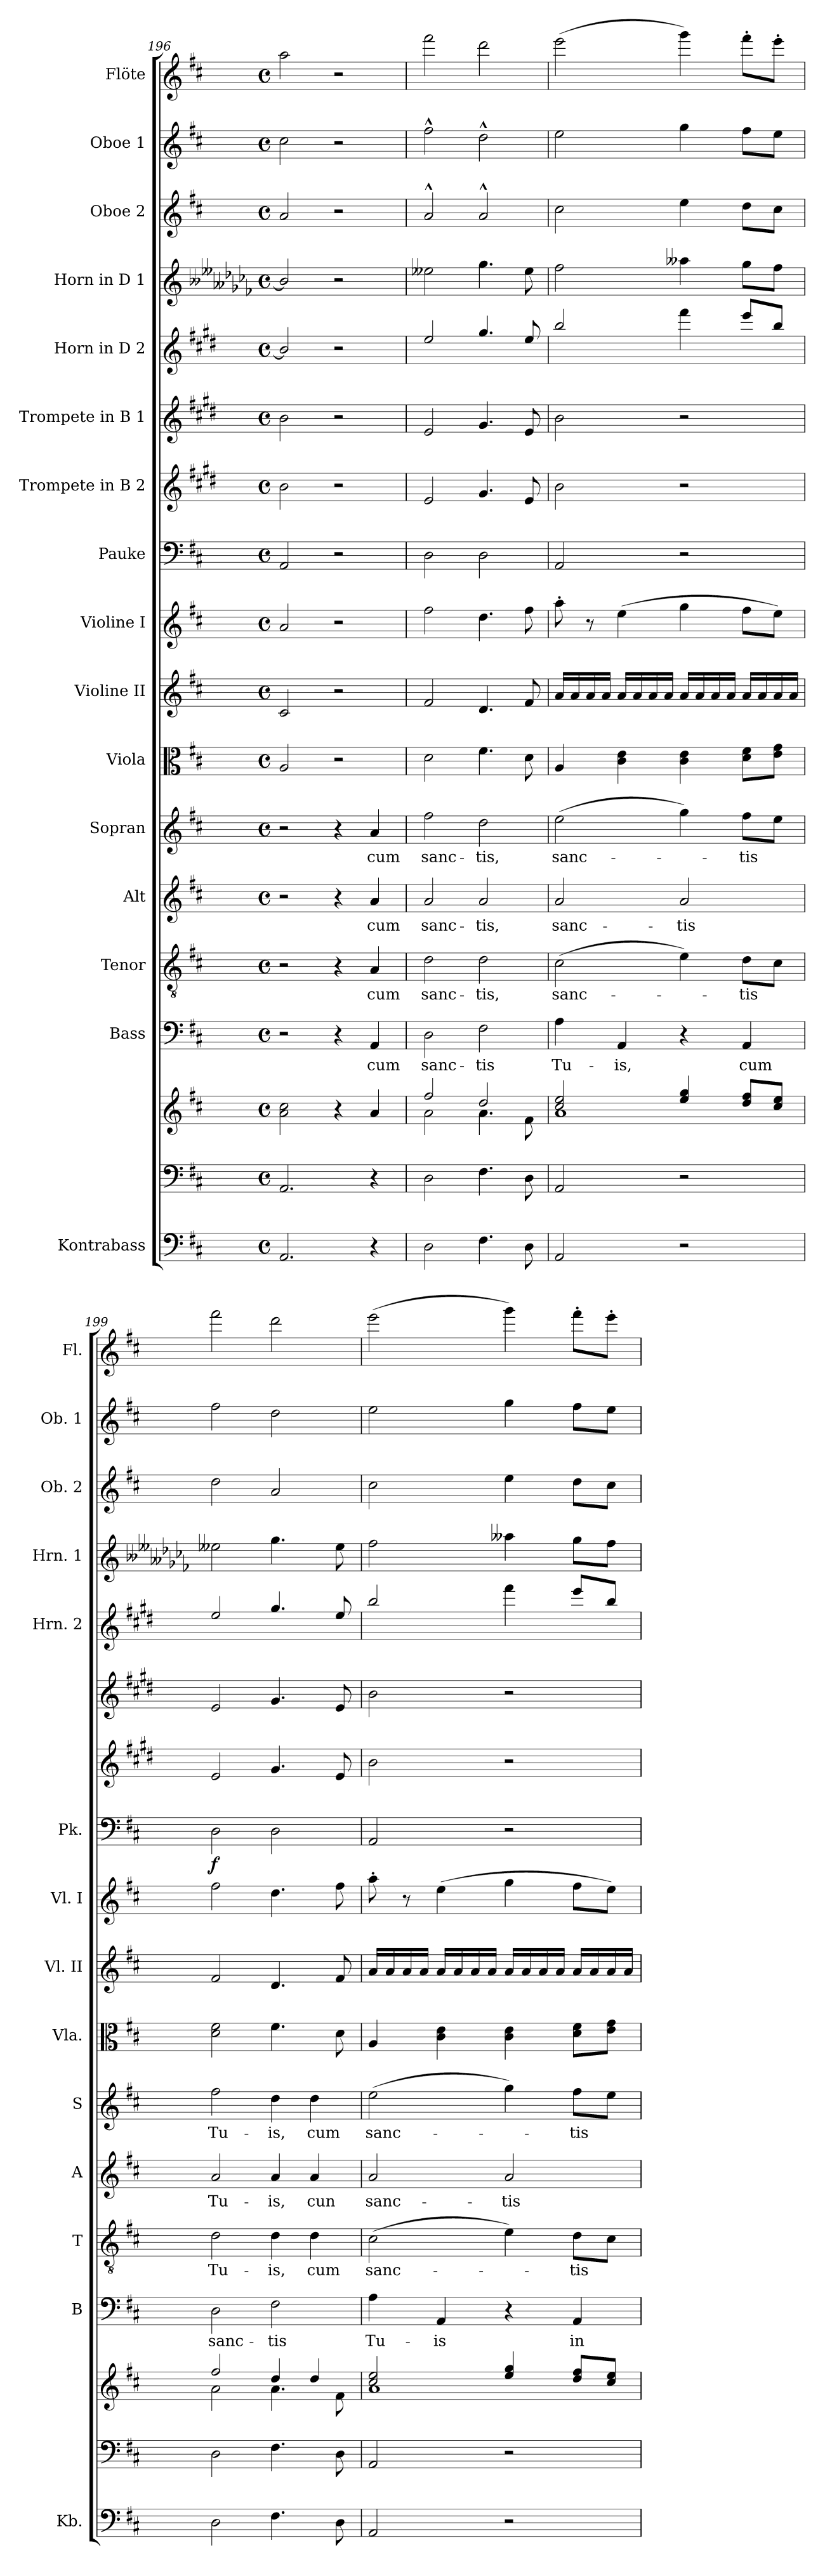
**kern	**kern	**kern	**kern	**text	**kern	**text	**kern	**text	**kern	**text	**kern	**kern	**kern	**kern	**dynam	**kern	**kern	**kern	**kern	**kern	**kern	**kern
*part17	*part16	*part16	*part15	*part15	*part14	*part14	*part13	*part13	*part12	*part12	*part11	*part10	*part9	*part8	*part8	*part7	*part6	*part5	*part4	*part3	*part2	*part1
*staff18	*staff17	*staff16	*staff15	*staff15	*staff14	*staff14	*staff13	*staff13	*staff12	*staff12	*staff11	*staff10	*staff9	*staff8	*staff8	*staff7	*staff6	*staff5	*staff4	*staff3	*staff2	*staff1
*I"Kontrabass	*	*	*I"Bass	*	*I"Tenor	*	*I"Alt	*	*I"Sopran	*	*I"Viola	*I"Violine II	*I"Violine I	*I"Pauke	*	*I"Trompete in B 2	*I"Trompete in B 1	*I"Horn in D 2	*I"Horn in D 1	*I"Oboe 2	*I"Oboe 1	*I"Flöte
*I'Kb.	*	*	*I'B	*	*I'T	*	*I'A	*	*I'S	*	*I'Vla.	*I'Vl. II	*I'Vl. I	*I'Pk.	*	*	*	*I'Hrn. 2	*I'Hrn. 1	*I'Ob. 2	*I'Ob. 1	*I'Fl.
*clefF4	*clefF4	*clefG2	*clefF4	*	*clefGv2	*	*clefG2	*	*clefG2	*	*clefC3	*clefG2	*clefG2	*clefF4	*	*clefG2	*clefG2	*clefG2	*clefG2	*clefG2	*clefG2	*clefG2
*ITrd7c12	*	*	*	*	*	*	*	*	*	*	*	*	*	*	*	*ITrd1c2	*ITrd1c2	*ITrd4c7	*ITrd-8c-12	*	*	*
*k[f#c#]	*k[f#c#]	*k[f#c#]	*k[f#c#]	*	*k[f#c#]	*	*k[f#c#]	*	*k[f#c#]	*	*k[f#c#]	*k[f#c#]	*k[f#c#]	*k[f#c#]	*	*k[f#c#]	*k[f#c#]	*k[f#c#g#]	*k[b--e--a--d-g-c-f-]	*k[f#c#]	*k[f#c#]	*k[f#c#]
*D:	*D:	*D:	*D:	*	*D:	*	*D:	*	*D:	*	*D:	*D:	*D:	*D:	*	*D:	*D:	*A:	*E--:	*D:	*D:	*D:
*M4/4	*M4/4	*M4/4	*M4/4	*	*M4/4	*	*M4/4	*	*M4/4	*	*M4/4	*M4/4	*M4/4	*M4/4	*	*M4/4	*M4/4	*M4/4	*M4/4	*M4/4	*M4/4	*M4/4
*met(c)	*met(c)	*met(c)	*met(c)	*	*met(c)	*	*met(c)	*	*met(c)	*	*met(c)	*met(c)	*met(c)	*met(c)	*	*met(c)	*met(c)	*met(c)	*met(c)	*met(c)	*met(c)	*met(c)
=196	=196	=196	=196	=196	=196	=196	=196	=196	=196	=196	=196	=196	=196	=196	=196	=196	=196	=196	=196	=196	=196	=196
2.AAA/	2.AA/	2a\ 2cc#\	2r	.	2r	.	2r	.	2r	.	2A/	2c#/	2a/	2AA/	.	2a\	2a\	2e/]	2bb--/]	2a/	2cc#\	2aa\
.	.	4r	4r	.	4r	.	4r	.	4r	.	2r	2r	2r	2r	.	2r	2r	2r	2r	2r	2r	2r
!	!	!	!	!LO:LY:b	!	!LO:LY:b	!	!LO:LY:b	!	!LO:LY:b	!	!	!	!	!	!	!	!	!	!	!	!
4r	4r	4a/	4AA/	cum	4A/	cum	4a/	cum	4a/	cum	.	.	.	.	.	.	.	.	.	.	.	.
=197	=197	=197	=197	=197	=197	=197	=197	=197	=197	=197	=197	=197	=197	=197	=197	=197	=197	=197	=197	=197	=197	=197
*	*	*^	*	*	*	*	*	*	*	*	*	*	*	*	*	*	*	*	*	*	*	*
!	!	!	!	!	!LO:LY:b	!	!LO:LY:b	!	!LO:LY:b	!	!LO:LY:b	!	!	!	!	!	!	!	!	!	!	!	!
2DD\	2D\	2ff#/	2a\	2D\	sanc-	2d\	sanc-	2a/	sanc-	2ff#\	sanc-	2d\	2f#/	2ff#\	2D\	.	2d/	2d/	2a/	2eee--\	2a^^>/	2ff#^^>\	2fff#\
!	!	!	!	!	!LO:LY:b	!	!LO:LY:b	!	!LO:LY:b	!	!LO:LY:b	!	!	!	!	!	!	!	!	!	!	!	!
4.FF#\	4.F#\	2dd/	4.a\	2F#\	-tis	2d\	-tis,	2a/	-tis,	2dd\	-tis,	4.f#\	4.d/	4.dd\	2D\	.	4.f#/	4.f#/	4.cc#/	4.ggg-\	2a^^>/	2dd^^>\	2ddd\
8DD\	8D\	.	8f#\	.	.	.	.	.	.	.	.	8d\	8f#/	8ff#\	.	.	8d/	8d/	8a/	8eee--\	.	.	.
=198	=198	=198	=198	=198	=198	=198	=198	=198	=198	=198	=198	=198	=198	=198	=198	=198	=198	=198	=198	=198	=198	=198	=198
!	!	!	!	!	!LO:LY:b	!	!LO:LY:b	!	!LO:LY:b	!	!LO:LY:b	!	!	!	!	!	!	!	!	!	!	!	!
2AAA/	2AA/	2cc#/ 2ee/	1a	4A\	Tu-	(>2c#\	sanc-	2a/	sanc-	(>2ee\	sanc-	4A/	16a/LL	8aa'>\	2AA/	.	2a\	2a\	2ee/	2fff-\	2cc#\	2ee\	(>2eee\
.	.	.	.	.	.	.	.	.	.	.	.	.	16a/	.	.	.	.	.	.	.	.	.	.
.	.	.	.	.	.	.	.	.	.	.	.	.	16a/	8r	.	.	.	.	.	.	.	.	.
.	.	.	.	.	.	.	.	.	.	.	.	.	16a/JJ	.	.	.	.	.	.	.	.	.	.
!	!	!	!	!	!LO:LY:b	!	!	!	!	!	!	!	!	!	!	!	!	!	!	!	!	!	!
.	.	.	.	4AA/	-is,	.	.	.	.	.	.	4c#\ 4e\	16a/LL	(>4ee\	.	.	.	.	.	.	.	.	.
.	.	.	.	.	.	.	.	.	.	.	.	.	16a/	.	.	.	.	.	.	.	.	.	.
.	.	.	.	.	.	.	.	.	.	.	.	.	16a/	.	.	.	.	.	.	.	.	.	.
.	.	.	.	.	.	.	.	.	.	.	.	.	16a/JJ	.	.	.	.	.	.	.	.	.	.
!	!	!	!	!	!	!	!	!	!LO:LY:b	!	!	!	!	!	!	!	!	!	!	!	!	!	!
2r	2r	4ee/ 4gg/	.	4r	.	4e\)	.	2a/	-tis	4gg\)	.	4c#\ 4e\	16a/LL	4gg\	2r	.	2r	2r	4bb\	4aaa--\	4ee\	4gg\	4ggg\)
.	.	.	.	.	.	.	.	.	.	.	.	.	16a/	.	.	.	.	.	.	.	.	.	.
.	.	.	.	.	.	.	.	.	.	.	.	.	16a/	.	.	.	.	.	.	.	.	.	.
.	.	.	.	.	.	.	.	.	.	.	.	.	16a/JJ	.	.	.	.	.	.	.	.	.	.
!	!	!	!	!	!LO:LY:b	!	!LO:LY:b	!	!	!	!LO:LY:b	!	!	!	!	!	!	!	!	!	!	!	!
.	.	8dd/ 8ff#/L	.	4AA/	cum	8d\L	-tis	.	.	8ff#\L	-tis	8d\ 8f#\L	16a/LL	8ff#\L	.	.	.	.	8aa/L	8ggg-\L	8dd\L	8ff#\L	8fff#'>\L
.	.	.	.	.	.	.	.	.	.	.	.	.	16a/	.	.	.	.	.	.	.	.	.	.
.	.	8cc#/ 8ee/J	.	.	.	8c#\J	.	.	.	8ee\J	.	8e\ 8g\J	16a/	8ee\J)	.	.	.	.	8ee/J	8fff-\J	8cc#\J	8ee\J	8eee'>\J
.	.	.	.	.	.	.	.	.	.	.	.	.	16a/JJ	.	.	.	.	.	.	.	.	.	.
!!LO:PB:g=z
=199	=199	=199	=199	=199	=199	=199	=199	=199	=199	=199	=199	=199	=199	=199	=199	=199	=199	=199	=199	=199	=199	=199	=199
!	!	!	!	!	!LO:LY:b	!	!LO:LY:b	!	!LO:LY:b	!	!LO:LY:b	!	!	!	!	!LO:DY:b	!	!	!	!	!	!	!
2DD\	2D\	2ff#/	2a\	2D\	sanc-	2d\	Tu-	2a/	Tu-	2ff#\	Tu-	2d\ 2f#\	2f#/	2ff#\	2D\	f	2d/	2d/	2a/	2eee--\	2dd\	2ff#\	2fff#\
!	!	!	!	!	!LO:LY:b	!	!LO:LY:b	!	!LO:LY:b	!	!LO:LY:b	!	!	!	!	!	!	!	!	!	!	!	!
4.FF#\	4.F#\	4dd/	4.a\	2F#\	-tis	4d\	-is,	4a/	-is,	4dd\	-is,	4.f#\	4.d/	4.dd\	2D\	.	4.f#/	4.f#/	4.cc#/	4.ggg-\	2a/	2dd\	2ddd\
!	!	!	!	!	!	!	!LO:LY:b	!	!LO:LY:b	!	!LO:LY:b	!	!	!	!	!	!	!	!	!	!	!	!
.	.	4dd/	.	.	.	4d\	cum	4a/	cun	4dd\	cum	.	.	.	.	.	.	.	.	.	.	.	.
8DD\	8D\	.	8f#\	.	.	.	.	.	.	.	.	8d\	8f#/	8ff#\	.	.	8d/	8d/	8a/	8eee--\	.	.	.
=200	=200	=200	=200	=200	=200	=200	=200	=200	=200	=200	=200	=200	=200	=200	=200	=200	=200	=200	=200	=200	=200	=200	=200
!	!	!	!	!	!LO:LY:b	!	!LO:LY:b	!	!LO:LY:b	!	!LO:LY:b	!	!	!	!	!	!	!	!	!	!	!	!
2AAA/	2AA/	2cc#/ 2ee/	1a	4A\	Tu-	(>2c#\	sanc-	2a/	sanc-	(>2ee\	sanc-	4A/	16a/LL	8aa'>\	2AA/	.	2a\	2a\	2ee/	2fff-\	2cc#\	2ee\	(>2eee\
.	.	.	.	.	.	.	.	.	.	.	.	.	16a/	.	.	.	.	.	.	.	.	.	.
.	.	.	.	.	.	.	.	.	.	.	.	.	16a/	8r	.	.	.	.	.	.	.	.	.
.	.	.	.	.	.	.	.	.	.	.	.	.	16a/JJ	.	.	.	.	.	.	.	.	.	.
!	!	!	!	!	!LO:LY:b	!	!	!	!	!	!	!	!	!	!	!	!	!	!	!	!	!	!
.	.	.	.	4AA/	-is	.	.	.	.	.	.	4c#\ 4e\	16a/LL	(>4ee\	.	.	.	.	.	.	.	.	.
.	.	.	.	.	.	.	.	.	.	.	.	.	16a/	.	.	.	.	.	.	.	.	.	.
.	.	.	.	.	.	.	.	.	.	.	.	.	16a/	.	.	.	.	.	.	.	.	.	.
.	.	.	.	.	.	.	.	.	.	.	.	.	16a/JJ	.	.	.	.	.	.	.	.	.	.
!	!	!	!	!	!	!	!	!	!LO:LY:b	!	!	!	!	!	!	!	!	!	!	!	!	!	!
2r	2r	4ee/ 4gg/	.	4r	.	4e\)	.	2a/	-tis	4gg\)	.	4c#\ 4e\	16a/LL	4gg\	2r	.	2r	2r	4bb\	4aaa--\	4ee\	4gg\	4ggg\)
.	.	.	.	.	.	.	.	.	.	.	.	.	16a/	.	.	.	.	.	.	.	.	.	.
.	.	.	.	.	.	.	.	.	.	.	.	.	16a/	.	.	.	.	.	.	.	.	.	.
.	.	.	.	.	.	.	.	.	.	.	.	.	16a/JJ	.	.	.	.	.	.	.	.	.	.
!	!	!	!	!	!LO:LY:b	!	!LO:LY:b	!	!	!	!LO:LY:b	!	!	!	!	!	!	!	!	!	!	!	!
.	.	8dd/ 8ff#/L	.	4AA/	in	8d\L	-tis	.	.	8ff#\L	-tis	8d\ 8f#\L	16a/LL	8ff#\L	.	.	.	.	8aa/L	8ggg-\L	8dd\L	8ff#\L	8fff#'>\L
.	.	.	.	.	.	.	.	.	.	.	.	.	16a/	.	.	.	.	.	.	.	.	.	.
.	.	8cc#/ 8ee/J	.	.	.	8c#\J	.	.	.	8ee\J	.	8e\ 8g\J	16a/	8ee\J)	.	.	.	.	8ee/J	8fff-\J	8cc#\J	8ee\J	8eee'>\J
.	.	.	.	.	.	.	.	.	.	.	.	.	16a/JJ	.	.	.	.	.	.	.	.	.	.
*	*	*v	*v	*	*	*	*	*	*	*	*	*	*	*	*	*	*	*	*	*	*	*	*
=	=	=	=	=	=	=	=	=	=	=	=	=	=	=	=	=	=	=	=	=	=	=
*-	*-	*-	*-	*-	*-	*-	*-	*-	*-	*-	*-	*-	*-	*-	*-	*-	*-	*-	*-	*-	*-	*-
